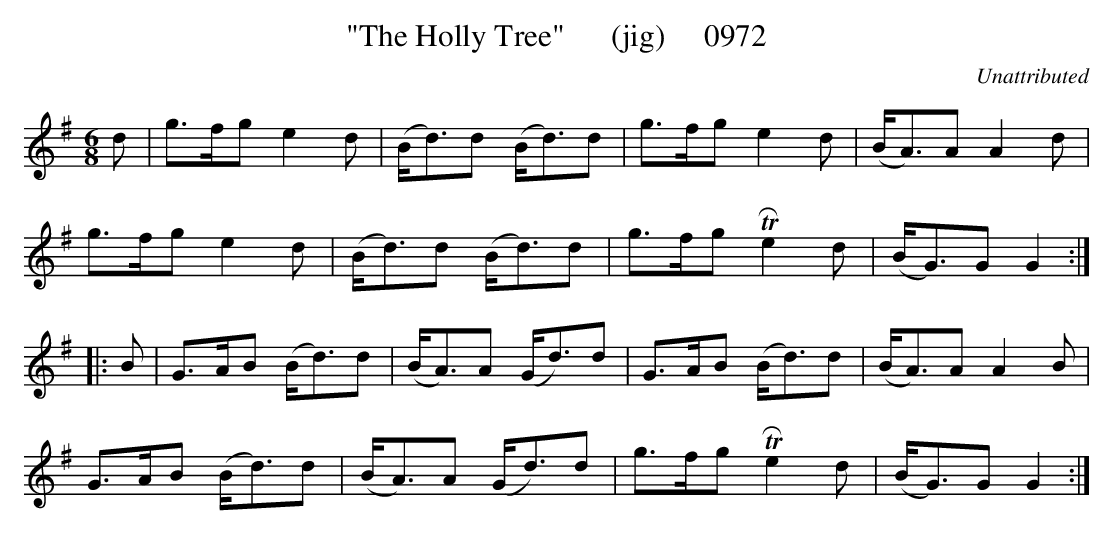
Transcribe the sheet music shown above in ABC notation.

X:1
T:"The Holly Tree"      (jig)     0972
C:Unattributed
BRENNAN July 2003 (HTTP://WWW.SOSYOURMOM.COM)
M:6/8
L:1/8
K:G
d|g3/2f/2g e2d|(B/2d3/2)d (B/2d3/2)d|g3/2f/2g e2d|(B/2A3/2)A A2d|
g3/2f/2g e2d|(B/2d3/2)d (B/2d3/2)d|g3/2f/2g TRe2d|(B/2G3/2)G G2:|
|:B|G3/2A/2B (B/2d3/2)d|(B/2A3/2)A (G/2d3/2)d|G3/2A/2B (B/2d3/2)d|(B/2A3/2)A A2B|
G3/2A/2B (B/2d3/2)d|(B/2A3/2)A (G/2d3/2)d|g3/2f/2g TRe2d|(B/2G3/2)G G2:|
